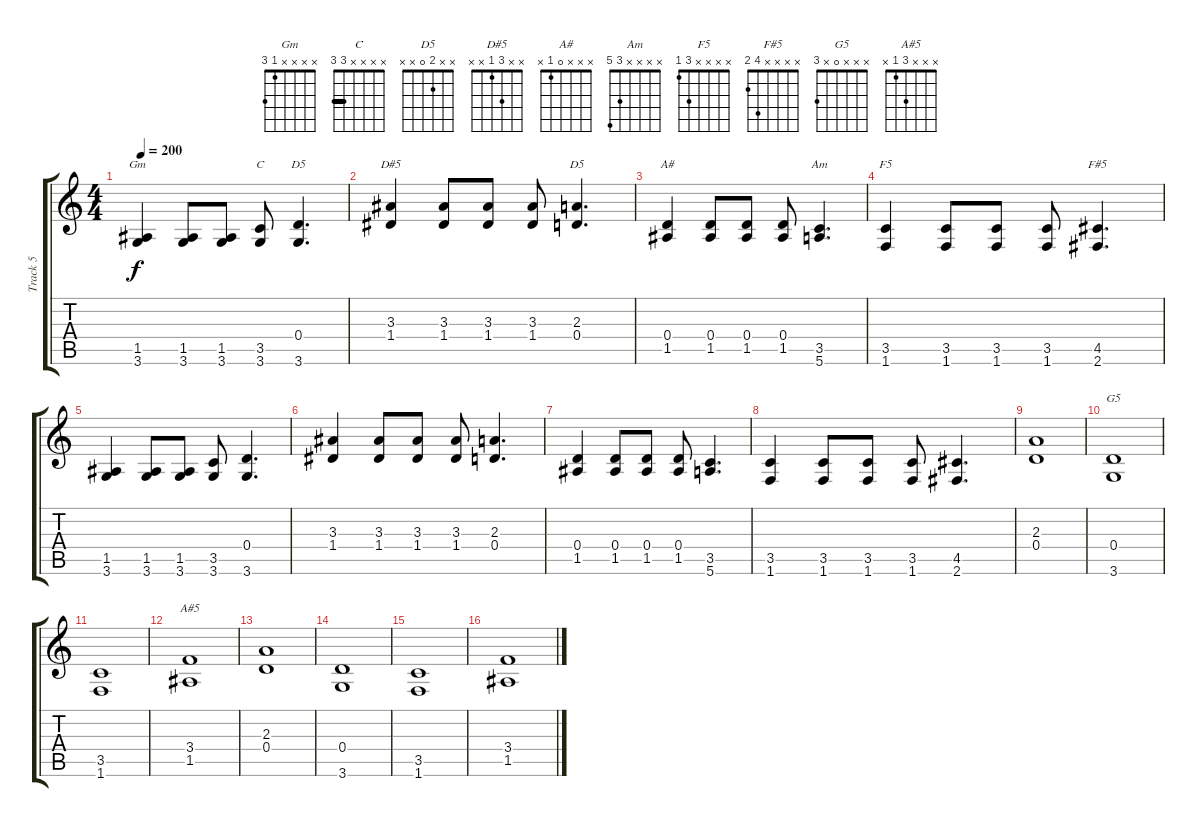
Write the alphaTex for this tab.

\track ("Track 5" "Track 5") {instrument distortionguitar}
\staff {score tabs}
\tuning (E4 B3 G3 D3 A2 E2) {hide}
\chord ("Gm" x x x x 1 3)
\chord ("C" x x x x 3 3) {barre 3}
\chord ("D5" x 3 2 0 x x)
\chord ("D#5" x x 3 1 x x)
\chord ("D5" x x 2 0 x x)
\chord ("A#" x x x 0 1 x)
\chord ("Am" x x x x 3 5)
\chord ("F5" x x x x 3 1)
\chord ("F#5" x x x x 4 2)
\chord ("G5" x x x 0 x 3)
\chord ("A#5" x x x 3 1 x)
\ts (4 4)
\tempo 200
\clef g2
\ks c
(1.5 3.6).4{ch "Gm" dy f} (1.5 3.6).8 (1.5 3.6).8 (3.5 3.6).8{ch "C"} (0.4 3.6).4{d ch "D5"} |
(3.3 1.4).4{ch "D#5"} (3.3 1.4).8 (3.3 1.4).8 (3.3 1.4).8 (2.3 0.4).4{d ch "D5"} |
(0.4 1.5).4{ch "A#"} (0.4 1.5).8 (0.4 1.5).8 (0.4 1.5).8 (3.5 5.6).4{d ch "Am"} |
(3.5 1.6).4{ch "F5"} (3.5 1.6).8 (3.5 1.6).8 (3.5 1.6).8 (4.5 2.6).4{d ch "F#5"} |
(1.5 3.6).4 (1.5 3.6).8 (1.5 3.6).8 (3.5 3.6).8 (0.4 3.6).4{d} |
(3.3 1.4).4 (3.3 1.4).8 (3.3 1.4).8 (3.3 1.4).8 (2.3 0.4).4{d} |
(0.4 1.5).4 (0.4 1.5).8 (0.4 1.5).8 (0.4 1.5).8 (3.5 5.6).4{d} |
(3.5 1.6).4 (3.5 1.6).8 (3.5 1.6).8 (3.5 1.6).8 (4.5 2.6).4{d} |
(2.3 0.4).1 |
(0.4 3.6).1{ch "G5"} |
(3.5 1.6).1 |
(3.4 1.5).1{ch "A#5"} |
(2.3 0.4).1 |
(0.4 3.6).1 |
(3.5 1.6).1 |
(3.4 1.5).1
